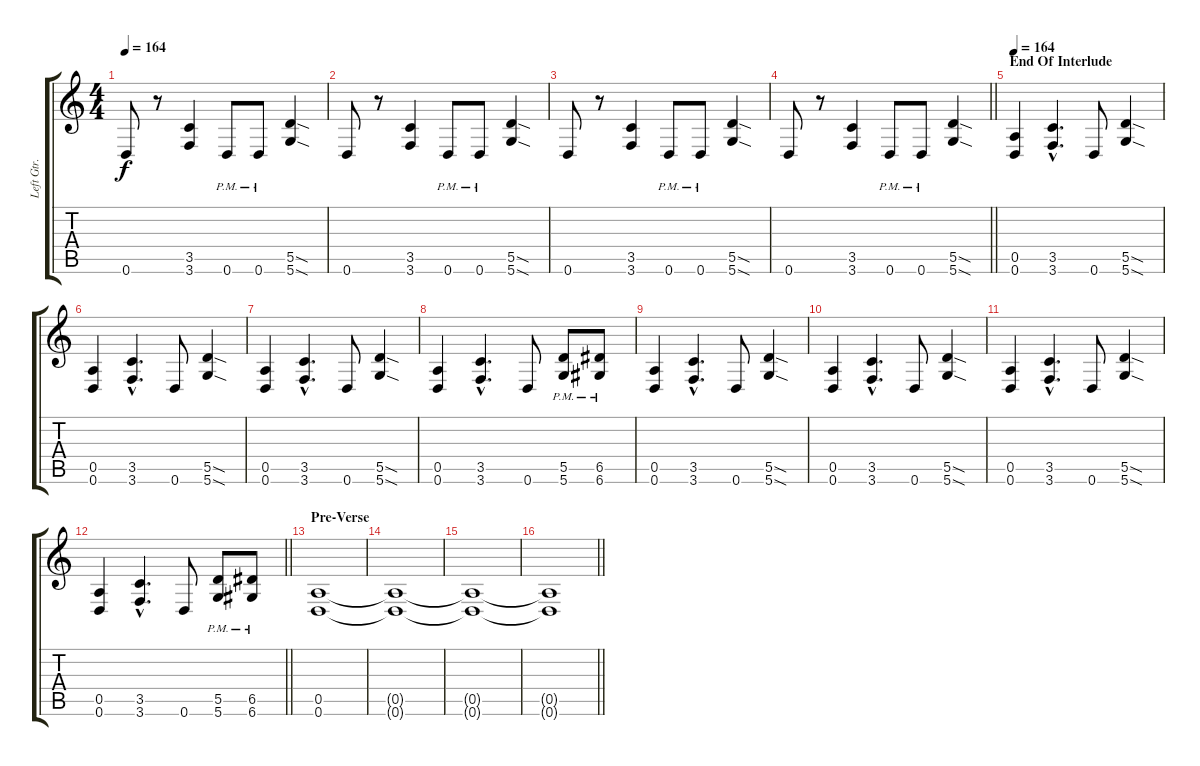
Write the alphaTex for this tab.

\track ("Left Gtr. Janne" "Left Gtr. ") {instrument distortionguitar}
\staff {score tabs}
\tuning (E4 B3 G3 D3 A2 D2) {hide}
\ts (4 4)
\tempo 164
\clef g2
\ks c
0.6.8{dy f} r.8 (3.5 3.6).4 0.6{pm}.8 0.6{pm}.8 (5.5{sod} 5.6{sod}).4 |
0.6.8 r.8 (3.5 3.6).4 0.6{pm}.8 0.6{pm}.8 (5.5{sod} 5.6{sod}).4 |
0.6.8 r.8 (3.5 3.6).4 0.6{pm}.8 0.6{pm}.8 (5.5{sod} 5.6{sod}).4 |
\barLineRight lightlight
0.6.8 r.8 (3.5 3.6).4 0.6{pm}.8 0.6{pm}.8 (5.5{sod} 5.6{sod}).4 |
\section ("" "End Of Interlude")
\tempo 164
(0.5 0.6).4 (3.5{hac} 3.6{hac}).4{d} 0.6.8 (5.5{sod} 5.6{sod}).4 |
(0.5 0.6).4 (3.5{hac} 3.6{hac}).4{d} 0.6.8 (5.5{sod} 5.6{sod}).4 |
(0.5 0.6).4 (3.5{hac} 3.6{hac}).4{d} 0.6.8 (5.5{sod} 5.6{sod}).4 |
(0.5 0.6).4 (3.5{hac} 3.6{hac}).4{d} 0.6.8 (5.5{pm} 5.6{pm}).8 (6.5{pm} 6.6{pm}).8 |
(0.5 0.6).4 (3.5{hac} 3.6{hac}).4{d} 0.6.8 (5.5{sod} 5.6{sod}).4 |
(0.5 0.6).4 (3.5{hac} 3.6{hac}).4{d} 0.6.8 (5.5{sod} 5.6{sod}).4 |
(0.5 0.6).4 (3.5{hac} 3.6{hac}).4{d} 0.6.8 (5.5{sod} 5.6{sod}).4 |
\barLineRight lightlight
(0.5 0.6).4 (3.5{hac} 3.6{hac}).4{d} 0.6.8 (5.5{pm} 5.6{pm}).8 (6.5{pm} 6.6{pm}).8 |
\section ("" "Pre-Verse")
(0.5 0.6).1 |
(0.5{t} 0.6{t}).1 |
(0.5{t} 0.6{t}).1 |
\barLineRight lightlight
(0.5{t} 0.6{t}).1
